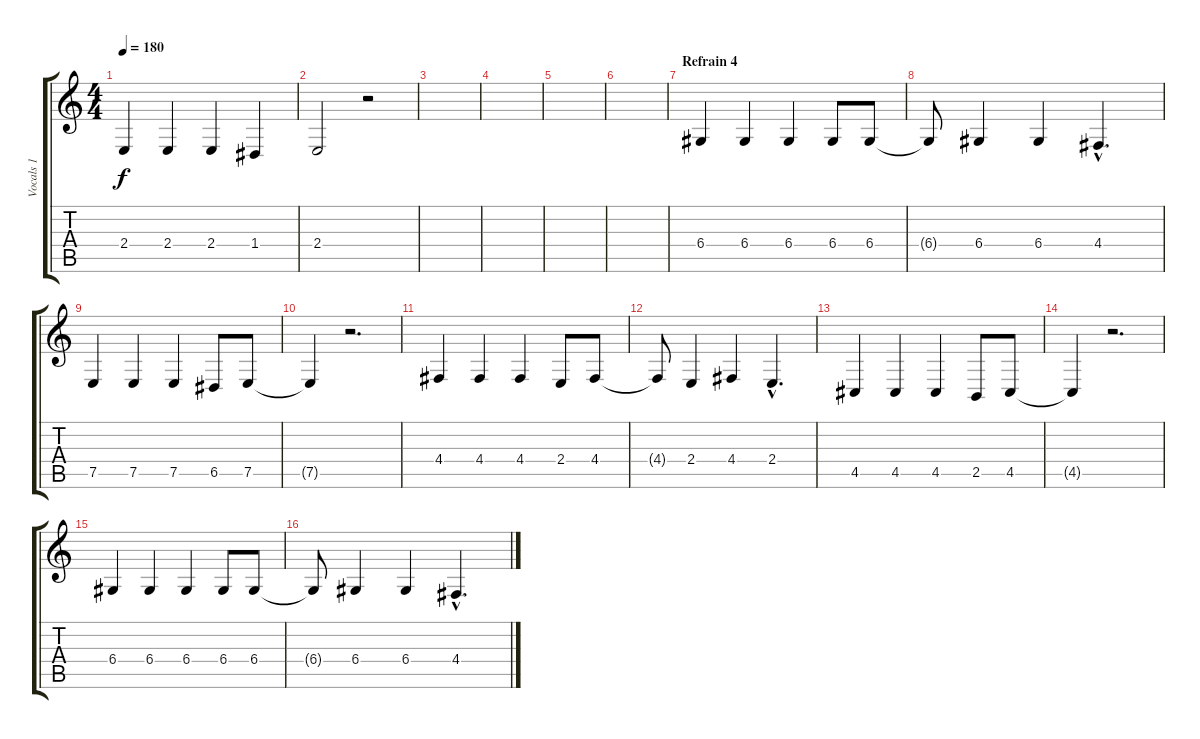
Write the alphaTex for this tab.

\track ("Vocals 1" "Vocals 1") {instrument lead6voice}
\staff {score tabs}
\tuning (E4 B3 G3 D3 A2 E2) {hide}
\ts (4 4)
\tempo 180
\clef g2
\ks c
2.4.4{dy f} 2.4.4 2.4.4 1.4.4 |
2.4.2 r.2 |
|
|
|
|
\section ("" "Refrain 4")
6.4.4 6.4.4 6.4.4 6.4.8 6.4.8 |
6.4{t}.8 6.4.4 6.4.4 4.4{hac}.4{d} |
7.5.4 7.5.4 7.5.4 6.5.8 7.5.8 |
7.5{t}.4 r.2{d} |
4.4.4 4.4.4 4.4.4 2.4.8 4.4.8 |
4.4{t}.8 2.4.4 4.4.4 2.4{hac}.4{d} |
4.5.4 4.5.4 4.5.4 2.5.8 4.5.8 |
4.5{t}.4 r.2{d} |
6.4.4 6.4.4 6.4.4 6.4.8 6.4.8 |
6.4{t}.8 6.4.4 6.4.4 4.4{hac}.4{d}
